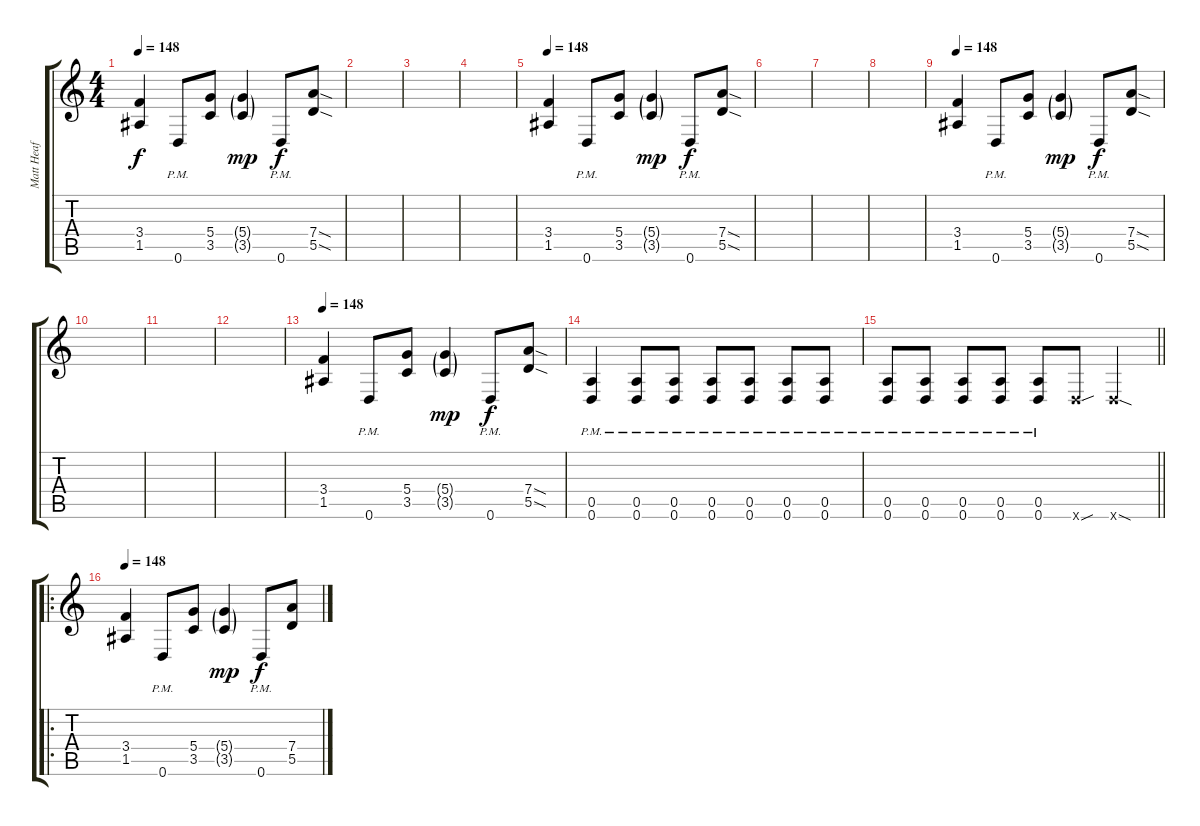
\track (" Matt Heafy" " Matt Heaf") {instrument distortionguitar}
\staff {score tabs}
\tuning (E4 B3 G3 D3 A2 D2) {hide}
\ts (4 4)
\tempo 148
\clef g2
\ks c
(3.4 1.5).4{dy f} 0.6{pm}.8 (5.4 3.5).8 (5.4{g} 3.5{g}).4{dy mp} 0.6{pm}.8{dy f} (7.4{sod} 5.5{sod}).8 |
|
|
|
\tempo 148
(3.4 1.5).4 0.6{pm}.8 (5.4 3.5).8 (5.4{g} 3.5{g}).4{dy mp} 0.6{pm}.8{dy f} (7.4{sod} 5.5{sod}).8 |
|
|
|
\tempo 148
(3.4 1.5).4 0.6{pm}.8 (5.4 3.5).8 (5.4{g} 3.5{g}).4{dy mp} 0.6{pm}.8{dy f} (7.4{sod} 5.5{sod}).8 |
|
|
|
\tempo 148
(3.4 1.5).4 0.6{pm}.8 (5.4 3.5).8 (5.4{g} 3.5{g}).4{dy mp} 0.6{pm}.8{dy f} (7.4{sod} 5.5{sod}).8 |
(0.5{pm} 0.6{pm}).4 (0.5{pm} 0.6{pm}).8 (0.5{pm} 0.6{pm}).8 (0.5{pm} 0.6{pm}).8 (0.5{pm} 0.6{pm}).8 (0.5{pm} 0.6{pm}).8 (0.5{pm} 0.6{pm}).8 |
\barLineRight lightlight
(0.5{pm} 0.6{pm}).8 (0.5{pm} 0.6{pm}).8 (0.5{pm} 0.6{pm}).8 (0.5{pm} 0.6{pm}).8 (0.5{pm} 0.6{pm}).8 0.6{sou x}.8 0.6{sod x}.4 |
\ro
\tempo 148
(3.4 1.5).4 0.6{pm}.8 (5.4 3.5).8 (5.4{g} 3.5{g}).4{dy mp} 0.6{pm}.8{dy f} (7.4 5.5).8
